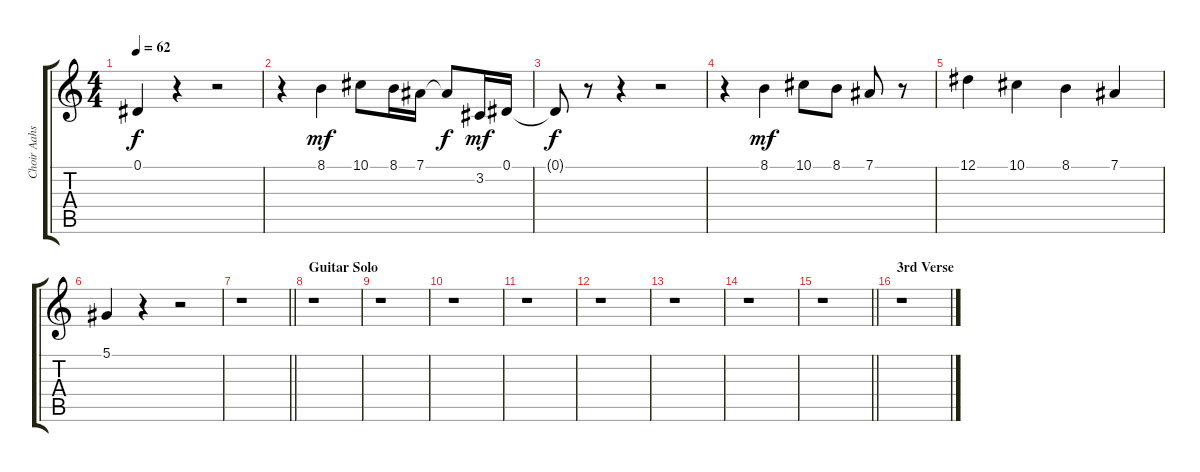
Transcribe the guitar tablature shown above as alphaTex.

\track ("Choir Aahs (Duff_Izzy)" "Choir Aahs") {mute instrument choiraahs}
\staff {score tabs}
\tuning (Eb4 Bb3 Gb3 Db3 Ab2 Eb2) {hide}
\ts (4 4)
\tempo 62
\clef g2
\ks c
0.1{t}.4{dy f} r.4 r.2 |
r.4 8.1.4{dy mf} 10.1.8 8.1.16 7.1.16 7.1{t}.8{dy f} 3.2.16{dy mf} 0.1.16 |
0.1{t}.8{dy f} r.8 r.4 r.2 |
r.4 8.1.4{dy mf} 10.1.8 8.1.8 7.1.8 r.8 |
12.1.4 10.1.4 8.1.4 7.1.4 |
5.1.4 r.4 r.2 |
\barLineRight lightlight
r.1 |
\section ("" "Guitar Solo")
r.1 |
r.1 |
r.1 |
r.1 |
r.1 |
r.1 |
r.1 |
\barLineRight lightlight
r.1 |
\section ("" "3rd Verse")
r.1
